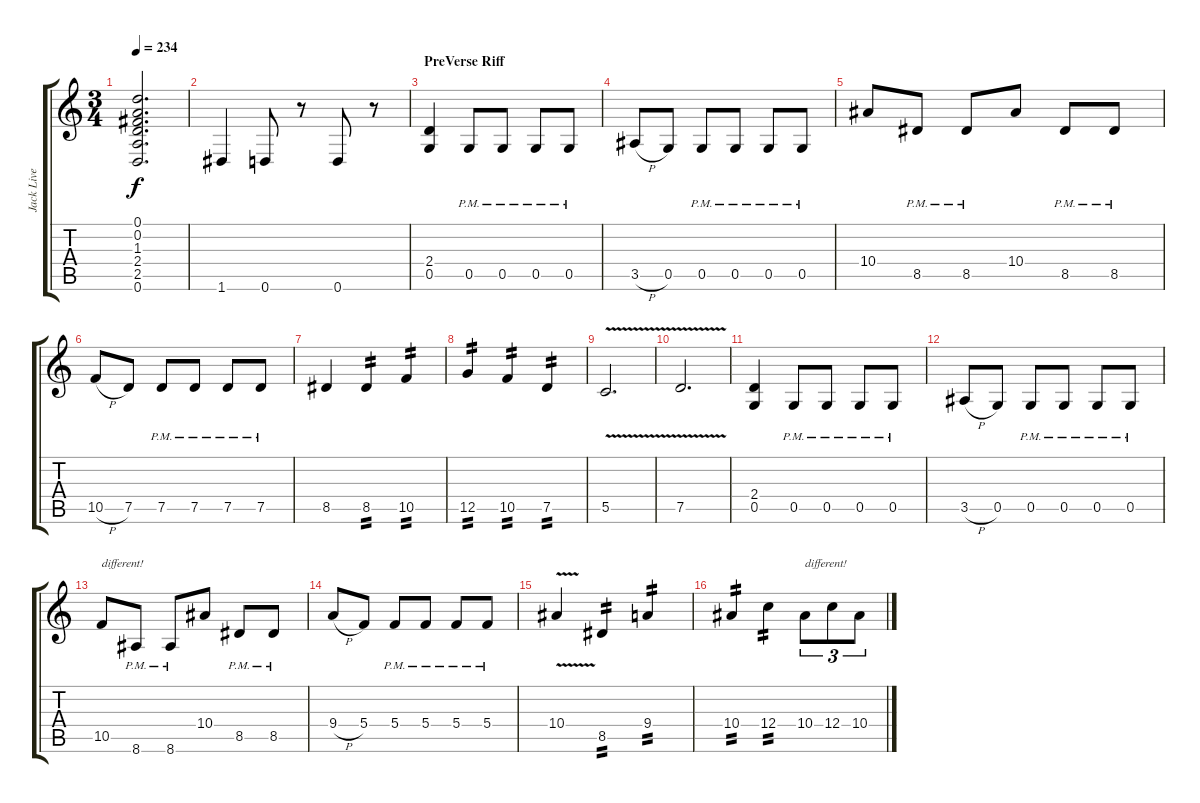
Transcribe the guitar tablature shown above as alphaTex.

\track ("Jack Live" "Jack Live") {instrument distortionguitar}
\staff {score tabs}
\tuning (D4 A3 F3 C3 G2 D2) {hide}
\ts (3 4)
\tempo 234
\clef g2
\ks c
(0.1 0.2 1.3 2.4 2.5 0.6).2{d dy f} |
1.6.4 0.6.8 r.8 0.6.8 r.8 |
\section ("" "PreVerse Riff")
(2.4 0.5).4 0.5{pm}.8 0.5{pm}.8 0.5{pm}.8 0.5{pm}.8 |
3.5{h}.8 0.5.8 0.5{pm}.8 0.5{pm}.8 0.5{pm}.8 0.5{pm}.8 |
10.4.8 8.5{pm}.8 8.5{pm}.8 10.4.8 8.5{pm}.8 8.5{pm}.8 |
10.5{h}.8 7.5.8 7.5{pm}.8 7.5{pm}.8 7.5{pm}.8 7.5{pm}.8 |
8.5.4 8.5.4{tp 2} 10.5.4{tp 2} |
12.5.4{tp 2} 10.5.4{tp 2} 7.5.4{tp 2} |
5.5{v}.2{d} |
7.5{v}.2{d} |
(2.4 0.5).4 0.5{pm}.8 0.5{pm}.8 0.5{pm}.8 0.5{pm}.8 |
3.5{h}.8 0.5.8 0.5{pm}.8 0.5{pm}.8 0.5{pm}.8 0.5{pm}.8 |
10.5.8{txt "different!"} 8.6{pm}.8 8.6{pm}.8 10.4.8 8.5{pm}.8 8.5{pm}.8 |
9.4{h}.8 5.4.8 5.4{pm}.8 5.4{pm}.8 5.4{pm}.8 5.4{pm}.8 |
10.4{v}.4 8.5.4{tp 2} 9.4.4{tp 2} |
10.4.4{tp 2} 12.4.4{tp 2} 10.4.8{tu (3 2) txt "different!"} 12.4.8{tu (3 2)} 10.4.8{tu (3 2)}
